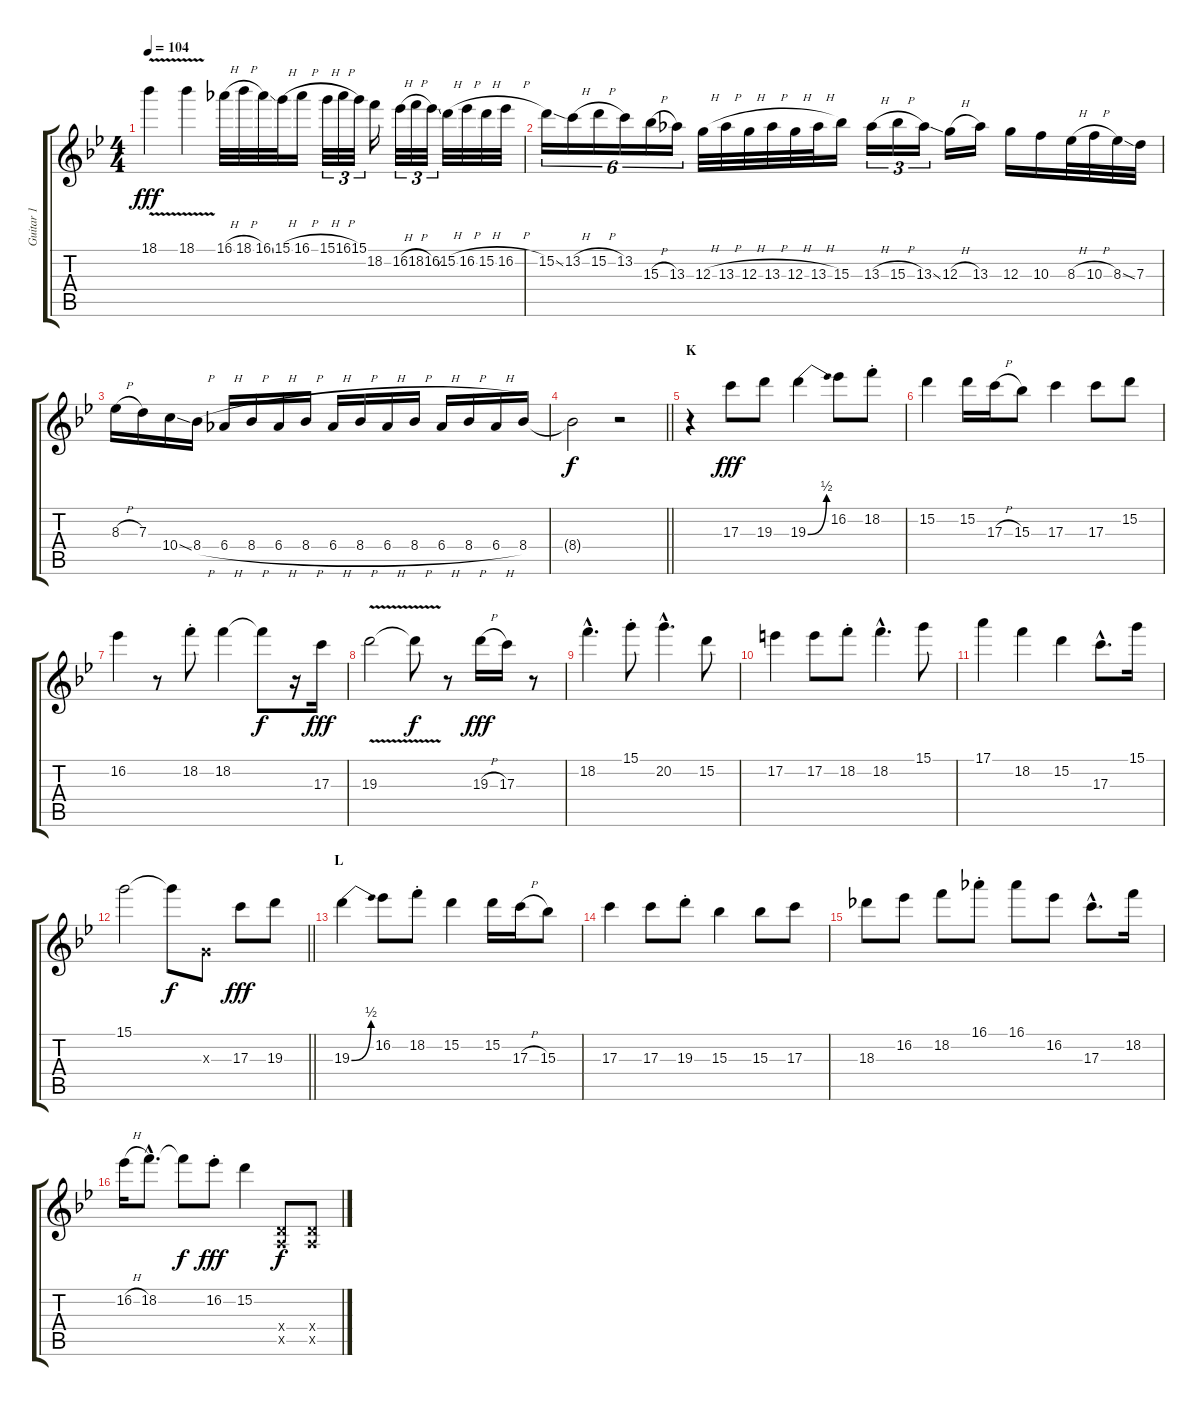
\track ("Guitar 1" "Guitar 1") {instrument distortionguitar}
\staff {score tabs}
\tuning (E4 B3 G3 D3 A2 E2) {hide}
\ts (4 4)
\tempo 104
\clef g2
\ks bb
18.1{v}.4{dy fff} 18.1{v}.4 16.1{h}.32 18.1{h}.32 16.1{ss}.32 15.1{h}.32 16.1{h}.16 15.1{h}.32{tu (3 2)} 16.1{h}.32{tu (3 2)} 15.1.32{tu (3 2)} 18.2.16 16.2{h}.32{tu (3 2)} 18.2{h}.32{tu (3 2)} 16.2{ss}.32{tu (3 2)} 15.2{h}.32 16.2{h}.32 15.2{h}.32 16.2{h}.32 |
15.2{ss}.16{tu (6 4)} 13.2{h}.16{tu (6 4)} 15.2{h}.16{tu (6 4)} 13.2.16{tu (6 4)} 15.3{h}.16{tu (6 4)} 13.3.16{tu (6 4)} 12.3{h}.32 13.3{h}.32 12.3{h}.32 13.3{h}.32 12.3{h}.32 13.3{h}.32 15.3.16 13.3{h}.16{tu (3 2)} 15.3{h}.16{tu (3 2)} 13.3{ss}.16{tu (3 2)} 12.3{h}.16 13.3.16 12.3.16 10.3.16 8.3{h}.32 10.3{h}.32 8.3{ss}.32 7.3.32 |
8.3{h}.16 7.3.16 10.4{ss}.16 8.4{h}.16 6.4{h}.16 8.4{h}.16 6.4{h}.16 8.4{h}.16 6.4{h}.16 8.4{h}.16 6.4{h}.16 8.4{h}.16 6.4{h}.16 8.4{h}.16 6.4{h}.16 8.4.16 |
\barLineRight lightlight
8.4{t}.2{dy f} r.2 |
\section ("" "K")
r.4 17.3.8{dy fff} 19.3.8 19.3{be (bend 0 0 60 2)}.4 16.2.8 18.2{st}.8 |
15.2.4 15.2.16 17.3{h}.16 15.3.8 17.3.4 17.3.8 15.2.8 |
16.2.4 r.8 18.2{st}.8 18.2.4 18.2{t}.8{dy f} r.16 17.3.16{dy fff} |
19.3{v}.2 19.3{t}.8{dy f} r.8 19.3{h}.16{dy fff} 17.3.16 r.8 |
18.2{hac}.4{d} 15.1{st}.8 20.2{hac}.4{d} 15.2.8 |
17.2.4 17.2.8 18.2{st}.8 18.2{hac}.4{d} 15.1.8 |
17.1.4 18.2.4 15.2.4 17.3{hac}.8{d} 15.1.16 |
\barLineRight lightlight
15.1.2 15.1{t}.8{dy f} 0.3{x}.8 17.3.8{dy fff} 19.3.8 |
\section ("" "L")
19.3{be (bend 0 0 60 2)}.4 16.2.8 18.2{st}.8 15.2.4 15.2.16 17.3{h}.16 15.3.8 |
17.3.4 17.3.8 19.3{st}.8 15.3.4 15.3.8 17.3.8 |
18.3.8 16.2.8 18.2.8 16.1{st}.8 16.1.8 16.2.8 17.3{hac}.8{d} 18.2.16 |
16.2{h}.16 18.2{hac}.8{d} 18.2{t}.8{dy f} 16.2{st}.8{dy fff} 15.2.4 (0.4{x} 0.5{x}).8{dy f} (0.4{x} 0.5{x}).8
